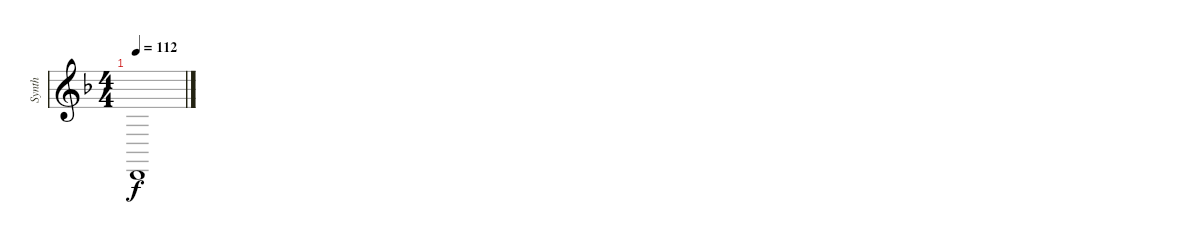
\track ("Synth" "Synth") {instrument pad2warm bank 3}
\staff {score}
\tuning (E4 B3 G3 D3 A2 D2) {hide}
\ts (4 4)
\tempo 112
\clef g2
\ks f
0.6{t}.1{dy f}
